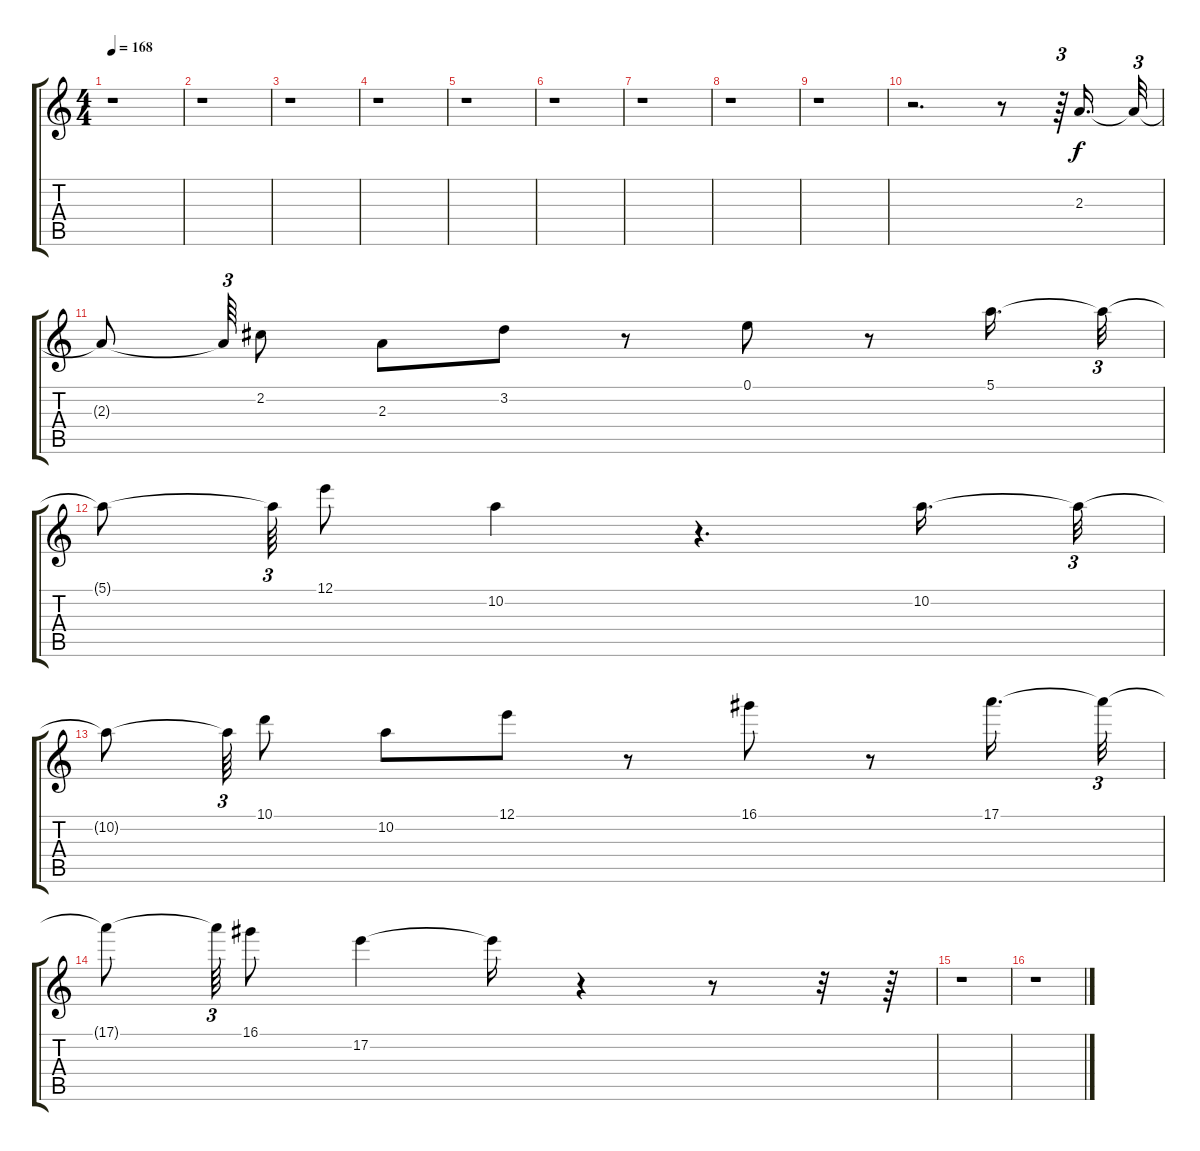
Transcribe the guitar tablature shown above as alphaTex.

\track "" {instrument electricguitarjazz}
\staff {score tabs}
\tuning (E4 B3 G3 D3 A2 E2) {hide}
\ts (4 4)
\tempo 168
\clef g2
\ks c
r.1{dy f} |
r.1 |
r.1 |
r.1 |
r.1 |
r.1 |
r.1 |
r.1 |
r.1 |
r.2{d} r.8 r.64{tu (3 2)} 2.3.16{d} 2.3{t}.32{tu (3 2)} |
2.3{t}.8 2.3{t}.64{tu (3 2)} 2.2.8 2.3.8 3.2.8 r.8 0.1.8 r.8 5.1.16{d} 5.1{t}.32{tu (3 2)} |
5.1{t}.8 5.1{t}.64{tu (3 2)} 12.1.8 10.2.4 r.4{d} 10.2.16{d} 10.2{t}.32{tu (3 2)} |
10.2{t}.8 10.2{t}.64{tu (3 2)} 10.1.8 10.2.8 12.1.8 r.8 16.1.8 r.8 17.1.16{d} 17.1{t}.32{tu (3 2)} |
17.1{t}.8 17.1{t}.64{tu (3 2)} 16.1.8 17.2.4 17.2{t}.16 r.4 r.8 r.32 r.64 |
r.1 |
r.1
